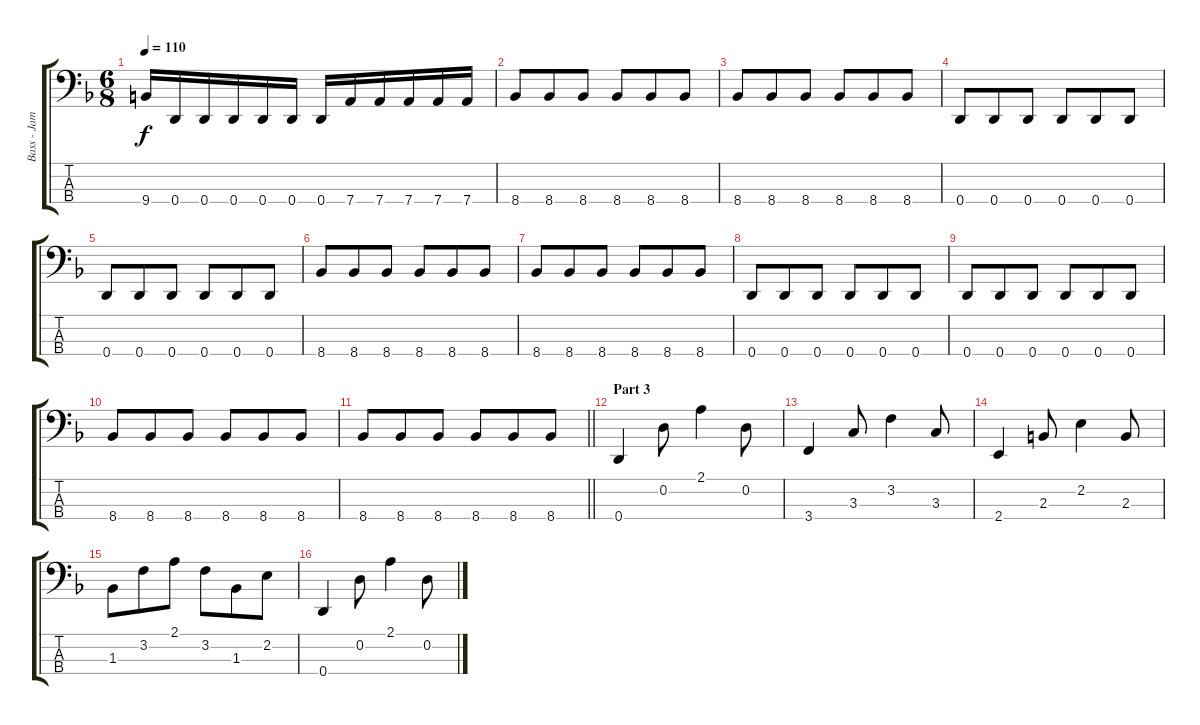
\track ("Bass - James Johnston" "Bass - Jam") {instrument electricbassfinger}
\staff {score tabs}
\tuning (G2 D2 A1 D1) {hide}
\ts (6 8)
\tempo 110
\clef f4
\ks dminor
9.4.16{dy f} 0.4.16 0.4.16 0.4.16 0.4.16 0.4.16 0.4.16 7.4.16 7.4.16 7.4.16 7.4.16 7.4.16 |
8.4.8 8.4.8 8.4.8 8.4.8 8.4.8 8.4.8 |
8.4.8 8.4.8 8.4.8 8.4.8 8.4.8 8.4.8 |
0.4.8 0.4.8 0.4.8 0.4.8 0.4.8 0.4.8 |
0.4.8 0.4.8 0.4.8 0.4.8 0.4.8 0.4.8 |
8.4.8 8.4.8 8.4.8 8.4.8 8.4.8 8.4.8 |
8.4.8 8.4.8 8.4.8 8.4.8 8.4.8 8.4.8 |
0.4.8 0.4.8 0.4.8 0.4.8 0.4.8 0.4.8 |
0.4.8 0.4.8 0.4.8 0.4.8 0.4.8 0.4.8 |
8.4.8 8.4.8 8.4.8 8.4.8 8.4.8 8.4.8 |
\barLineRight lightlight
8.4.8 8.4.8 8.4.8 8.4.8 8.4.8 8.4.8 |
\section ("" "Part 3")
0.4.4{volume 13} 0.2.8 2.1.4 0.2.8 |
3.4.4 3.3.8 3.2.4 3.3.8 |
2.4.4 2.3.8 2.2.4 2.3.8 |
1.3.8 3.2.8 2.1.8 3.2.8 1.3.8 2.2.8 |
0.4.4 0.2.8 2.1.4 0.2.8
